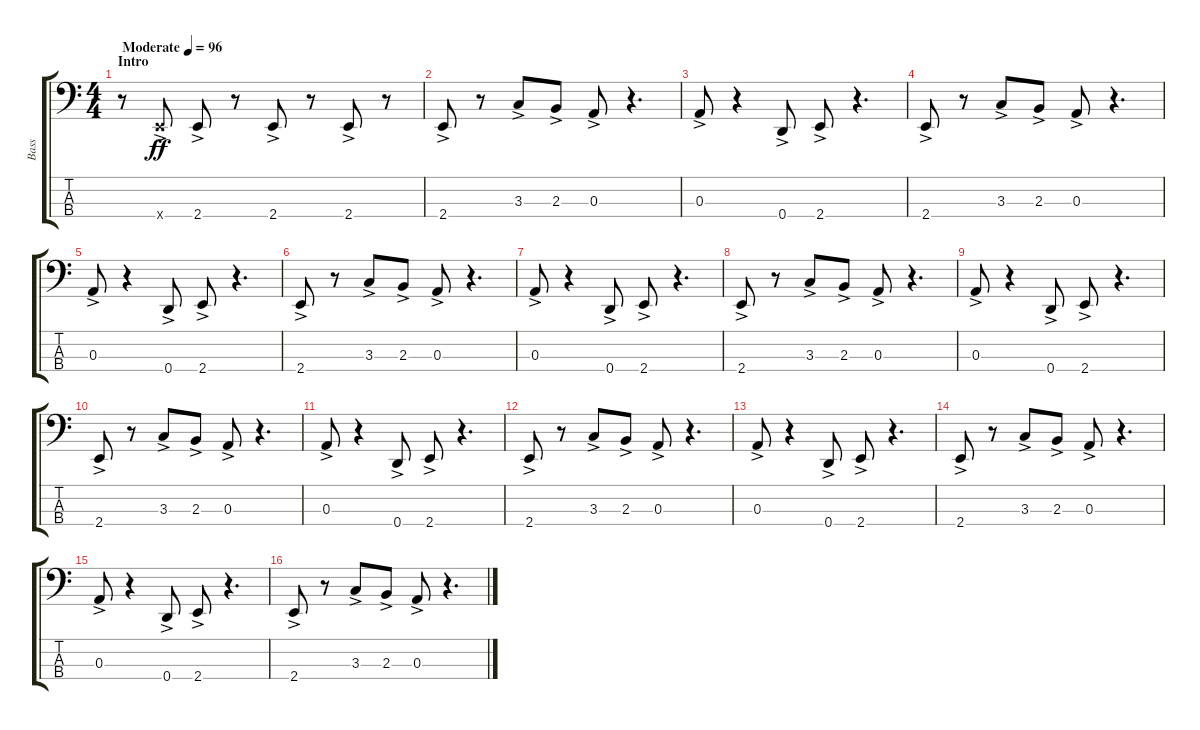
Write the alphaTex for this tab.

\track ("Bass" "Bass") {instrument electricbasspick}
\staff {score tabs}
\tuning (G2 D2 A1 D1) {hide}
\ts (4 4)
\section ("" "Intro")
\tempo (96 "Moderate")
\clef f4
\ks c
r.8{dy ff instrument electricbasspick} 2.4{ac x}.8 2.4{ac}.8 r.8 2.4{ac}.8 r.8 2.4{ac}.8 r.8 |
2.4{ac}.8 r.8 3.3{ac}.8 2.3{ac}.8 0.3{ac}.8 r.4{d} |
0.3{ac}.8 r.4 0.4{ac}.8 2.4{ac}.8 r.4{d} |
2.4{ac}.8 r.8 3.3{ac}.8 2.3{ac}.8 0.3{ac}.8 r.4{d} |
0.3{ac}.8 r.4 0.4{ac}.8 2.4{ac}.8 r.4{d} |
2.4{ac}.8 r.8 3.3{ac}.8 2.3{ac}.8 0.3{ac}.8 r.4{d} |
0.3{ac}.8 r.4 0.4{ac}.8 2.4{ac}.8 r.4{d} |
2.4{ac}.8 r.8 3.3{ac}.8 2.3{ac}.8 0.3{ac}.8 r.4{d} |
0.3{ac}.8 r.4 0.4{ac}.8 2.4{ac}.8 r.4{d} |
2.4{ac}.8 r.8 3.3{ac}.8 2.3{ac}.8 0.3{ac}.8 r.4{d} |
0.3{ac}.8 r.4 0.4{ac}.8 2.4{ac}.8 r.4{d} |
2.4{ac}.8 r.8 3.3{ac}.8 2.3{ac}.8 0.3{ac}.8 r.4{d} |
0.3{ac}.8 r.4 0.4{ac}.8 2.4{ac}.8 r.4{d} |
2.4{ac}.8 r.8 3.3{ac}.8 2.3{ac}.8 0.3{ac}.8 r.4{d} |
0.3{ac}.8 r.4 0.4{ac}.8 2.4{ac}.8 r.4{d} |
2.4{ac}.8 r.8 3.3{ac}.8 2.3{ac}.8 0.3{ac}.8 r.4{d}
